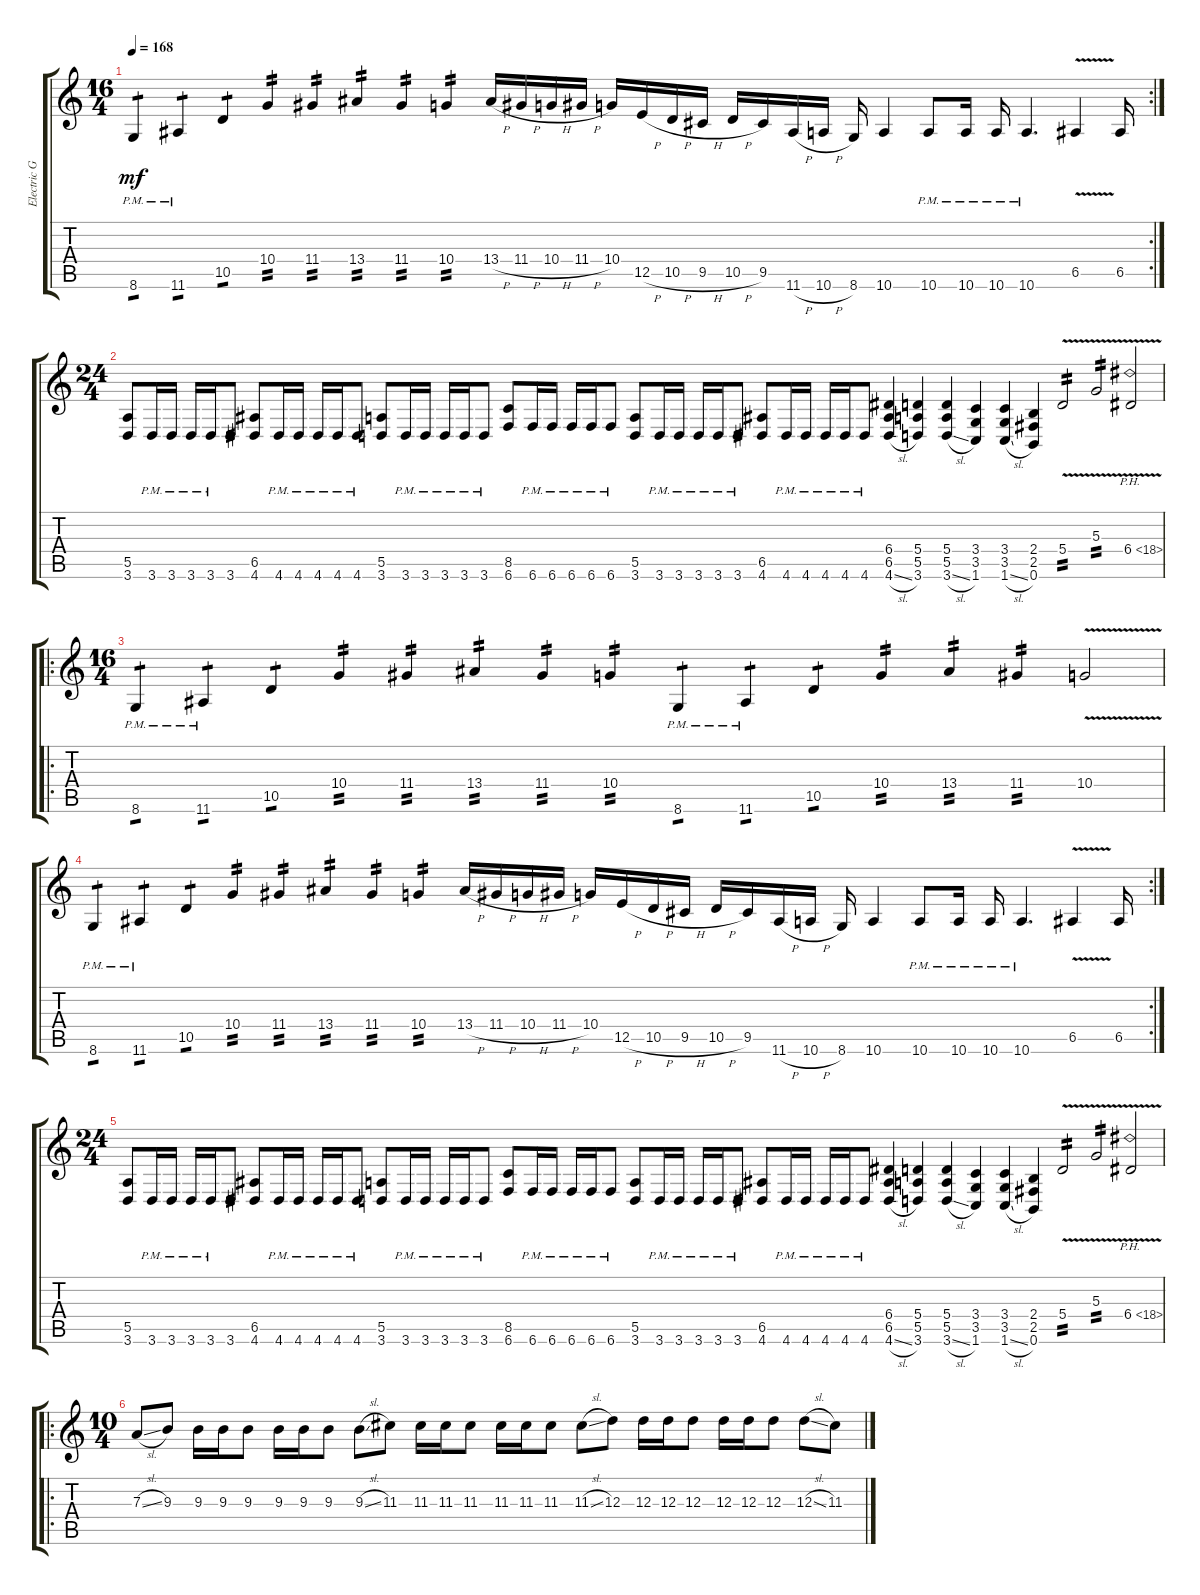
\track ("Electric Guitar 2" "Electric G") {mute instrument distortionguitar}
\staff {score tabs}
\tuning (B3 Gb3 D3 A2 E2 B1) {hide}
\rc 2
\ts (16 4)
\tempo 168
\clef g2
\ks c
8.6{pm}.4{tp 1 dy mf} 11.6{pm}.4{tp 1} 10.5.4{tp 1} 10.4.4{tp 2} 11.4.4{tp 2} 13.4.4{tp 2} 11.4.4{tp 2} 10.4.4{tp 2} 13.4{h}.16 11.4{h}.16 10.4{h}.16 11.4{h}.16 10.4.16 12.5{h}.16 10.5{h}.16 9.5{h}.16 10.5{h}.16 9.5.16 11.6{h}.16 10.6{h}.16 8.6.16 10.6.4 10.6{pm}.8 10.6{pm}.16 10.6{pm}.16 10.6{pm}.4{d} 6.5{v}.4 6.5.16 |
\ts (24 4)
(5.5 3.6).8 3.6{pm}.16 3.6{pm}.16 3.6{pm}.16 3.6{pm}.16 3.6.8 (6.5 4.6).8 4.6{pm}.16 4.6{pm}.16 4.6{pm}.16 4.6{pm}.16 4.6{pm}.8 (5.5 3.6).8 3.6{pm}.16 3.6{pm}.16 3.6{pm}.16 3.6{pm}.16 3.6{pm}.8 (8.5 6.6).8 6.6{pm}.16 6.6{pm}.16 6.6{pm}.16 6.6{pm}.16 6.6{pm}.8 (5.5 3.6).8 3.6{pm}.16 3.6{pm}.16 3.6{pm}.16 3.6{pm}.16 3.6{pm}.8 (6.5 4.6).8 4.6{pm}.16 4.6{pm}.16 4.6{pm}.16 4.6{pm}.16 4.6{pm}.8 (6.4 6.5 4.6{sl}).4 (5.4 5.5 3.6).4 (5.4 5.5 3.6{sl}).4 (3.4 3.5 1.6).4 (3.4 3.5 1.6{sl}).4 (2.4 2.5 0.6).4 5.4{v}.2{tp 2} 5.3{v}.2{tp 2} 6.4{ph 12 v}.2 |
\ro
\ts (16 4)
8.6{pm}.4{tp 1} 11.6{pm}.4{tp 1} 10.5.4{tp 1} 10.4.4{tp 2} 11.4.4{tp 2} 13.4.4{tp 2} 11.4.4{tp 2} 10.4.4{tp 2} 8.6{pm}.4{tp 1} 11.6{pm}.4{tp 1} 10.5.4{tp 1} 10.4.4{tp 2} 13.4.4{tp 2} 11.4.4{tp 2} 10.4{v}.2 |
\rc 2
8.6{pm}.4{tp 1} 11.6{pm}.4{tp 1} 10.5.4{tp 1} 10.4.4{tp 2} 11.4.4{tp 2} 13.4.4{tp 2} 11.4.4{tp 2} 10.4.4{tp 2} 13.4{h}.16 11.4{h}.16 10.4{h}.16 11.4{h}.16 10.4.16 12.5{h}.16 10.5{h}.16 9.5{h}.16 10.5{h}.16 9.5.16 11.6{h}.16 10.6{h}.16 8.6.16 10.6.4 10.6{pm}.8 10.6{pm}.16 10.6{pm}.16 10.6{pm}.4{d} 6.5{v}.4 6.5.16 |
\ts (24 4)
(5.5 3.6).8 3.6{pm}.16 3.6{pm}.16 3.6{pm}.16 3.6{pm}.16 3.6.8 (6.5 4.6).8 4.6{pm}.16 4.6{pm}.16 4.6{pm}.16 4.6{pm}.16 4.6{pm}.8 (5.5 3.6).8 3.6{pm}.16 3.6{pm}.16 3.6{pm}.16 3.6{pm}.16 3.6{pm}.8 (8.5 6.6).8 6.6{pm}.16 6.6{pm}.16 6.6{pm}.16 6.6{pm}.16 6.6{pm}.8 (5.5 3.6).8 3.6{pm}.16 3.6{pm}.16 3.6{pm}.16 3.6{pm}.16 3.6{pm}.8 (6.5 4.6).8 4.6{pm}.16 4.6{pm}.16 4.6{pm}.16 4.6{pm}.16 4.6{pm}.8 (6.4 6.5 4.6{sl}).4 (5.4 5.5 3.6).4 (5.4 5.5 3.6{sl}).4 (3.4 3.5 1.6).4 (3.4 3.5 1.6{sl}).4 (2.4 2.5 0.6).4 5.4{v}.2{tp 2} 5.3{v}.2{tp 2} 6.4{ph 12 v}.2 |
\ro
\ts (10 4)
7.3{sl}.8 9.3.8 9.3.16 9.3.16 9.3.8 9.3.16 9.3.16 9.3.8 9.3{sl}.8 11.3.8 11.3.16 11.3.16 11.3.8 11.3.16 11.3.16 11.3.8 11.3{sl}.8 12.3.8 12.3.16 12.3.16 12.3.8 12.3.16 12.3.16 12.3.8 12.3{sl}.8 11.3.8
